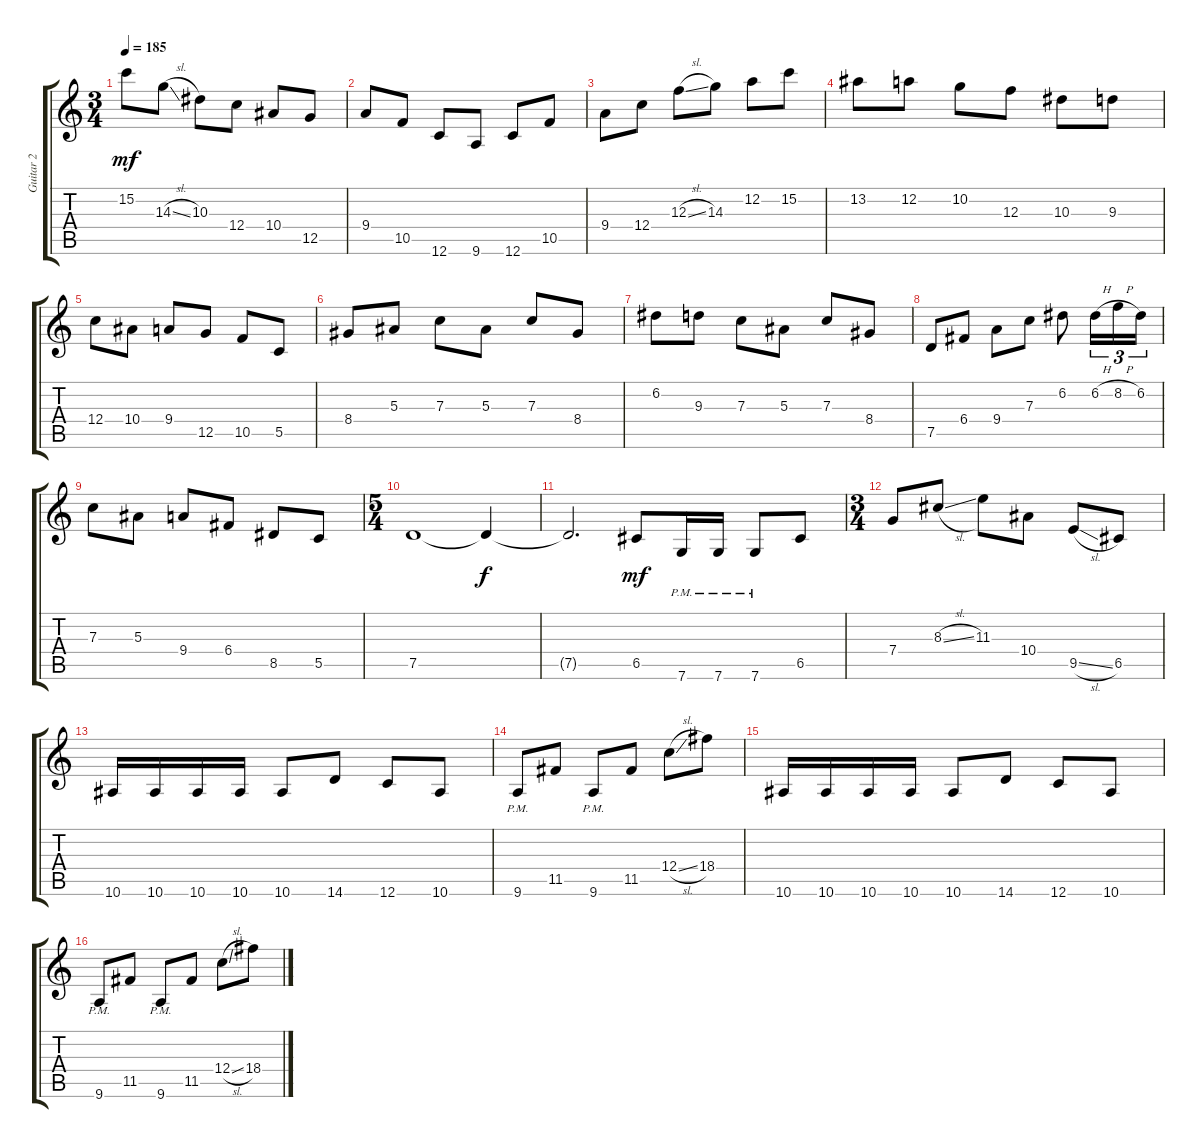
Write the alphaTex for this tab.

\track ("Guitar 2" "Guitar 2") {instrument distortionguitar}
\staff {score tabs}
\tuning (D4 A3 F3 C3 G2 C2) {hide}
\ts (3 4)
\tempo 185
\clef g2
\ks c
15.2.8{dy mf} 14.3{sl}.8 10.3.8 12.4.8 10.4.8 12.5.8 |
9.4.8 10.5.8 12.6.8 9.6.8 12.6.8 10.5.8 |
9.4.8 12.4.8 12.3{sl}.8 14.3.8 12.2.8 15.2.8 |
13.2.8 12.2.8 10.2.8 12.3.8 10.3.8 9.3.8 |
12.4.8 10.4.8 9.4.8 12.5.8 10.5.8 5.5.8 |
8.4.8 5.3.8 7.3.8 5.3.8 7.3.8 8.4.8 |
6.2.8 9.3.8 7.3.8 5.3.8 7.3.8 8.4.8 |
7.5.8 6.4.8 9.4.8 7.3.8 6.2.8 6.2{h}.16{tu (3 2)} 8.2{h}.16{tu (3 2)} 6.2.16{tu (3 2)} |
7.3.8 5.3.8 9.4.8 6.4.8 8.5.8 5.5.8 |
\ts (5 4)
7.5.1 7.5{t}.4{dy f} |
7.5{t}.2{d} 6.5.8{dy mf} 7.6{pm}.16 7.6{pm}.16 7.6{pm}.8 6.5.8 |
\ts (3 4)
7.4.8 8.3{sl}.8 11.3.8 10.4.8 9.5{sl}.8 6.5.8 |
10.6.16 10.6.16 10.6.16 10.6.16 10.6.8 14.6.8 12.6.8 10.6.8 |
9.6{pm}.8 11.5.8 9.6{pm}.8 11.5.8 12.4{sl}.8 18.4.8 |
10.6.16 10.6.16 10.6.16 10.6.16 10.6.8 14.6.8 12.6.8 10.6.8 |
9.6{pm}.8 11.5.8 9.6{pm}.8 11.5.8 12.4{sl}.8 18.4.8
